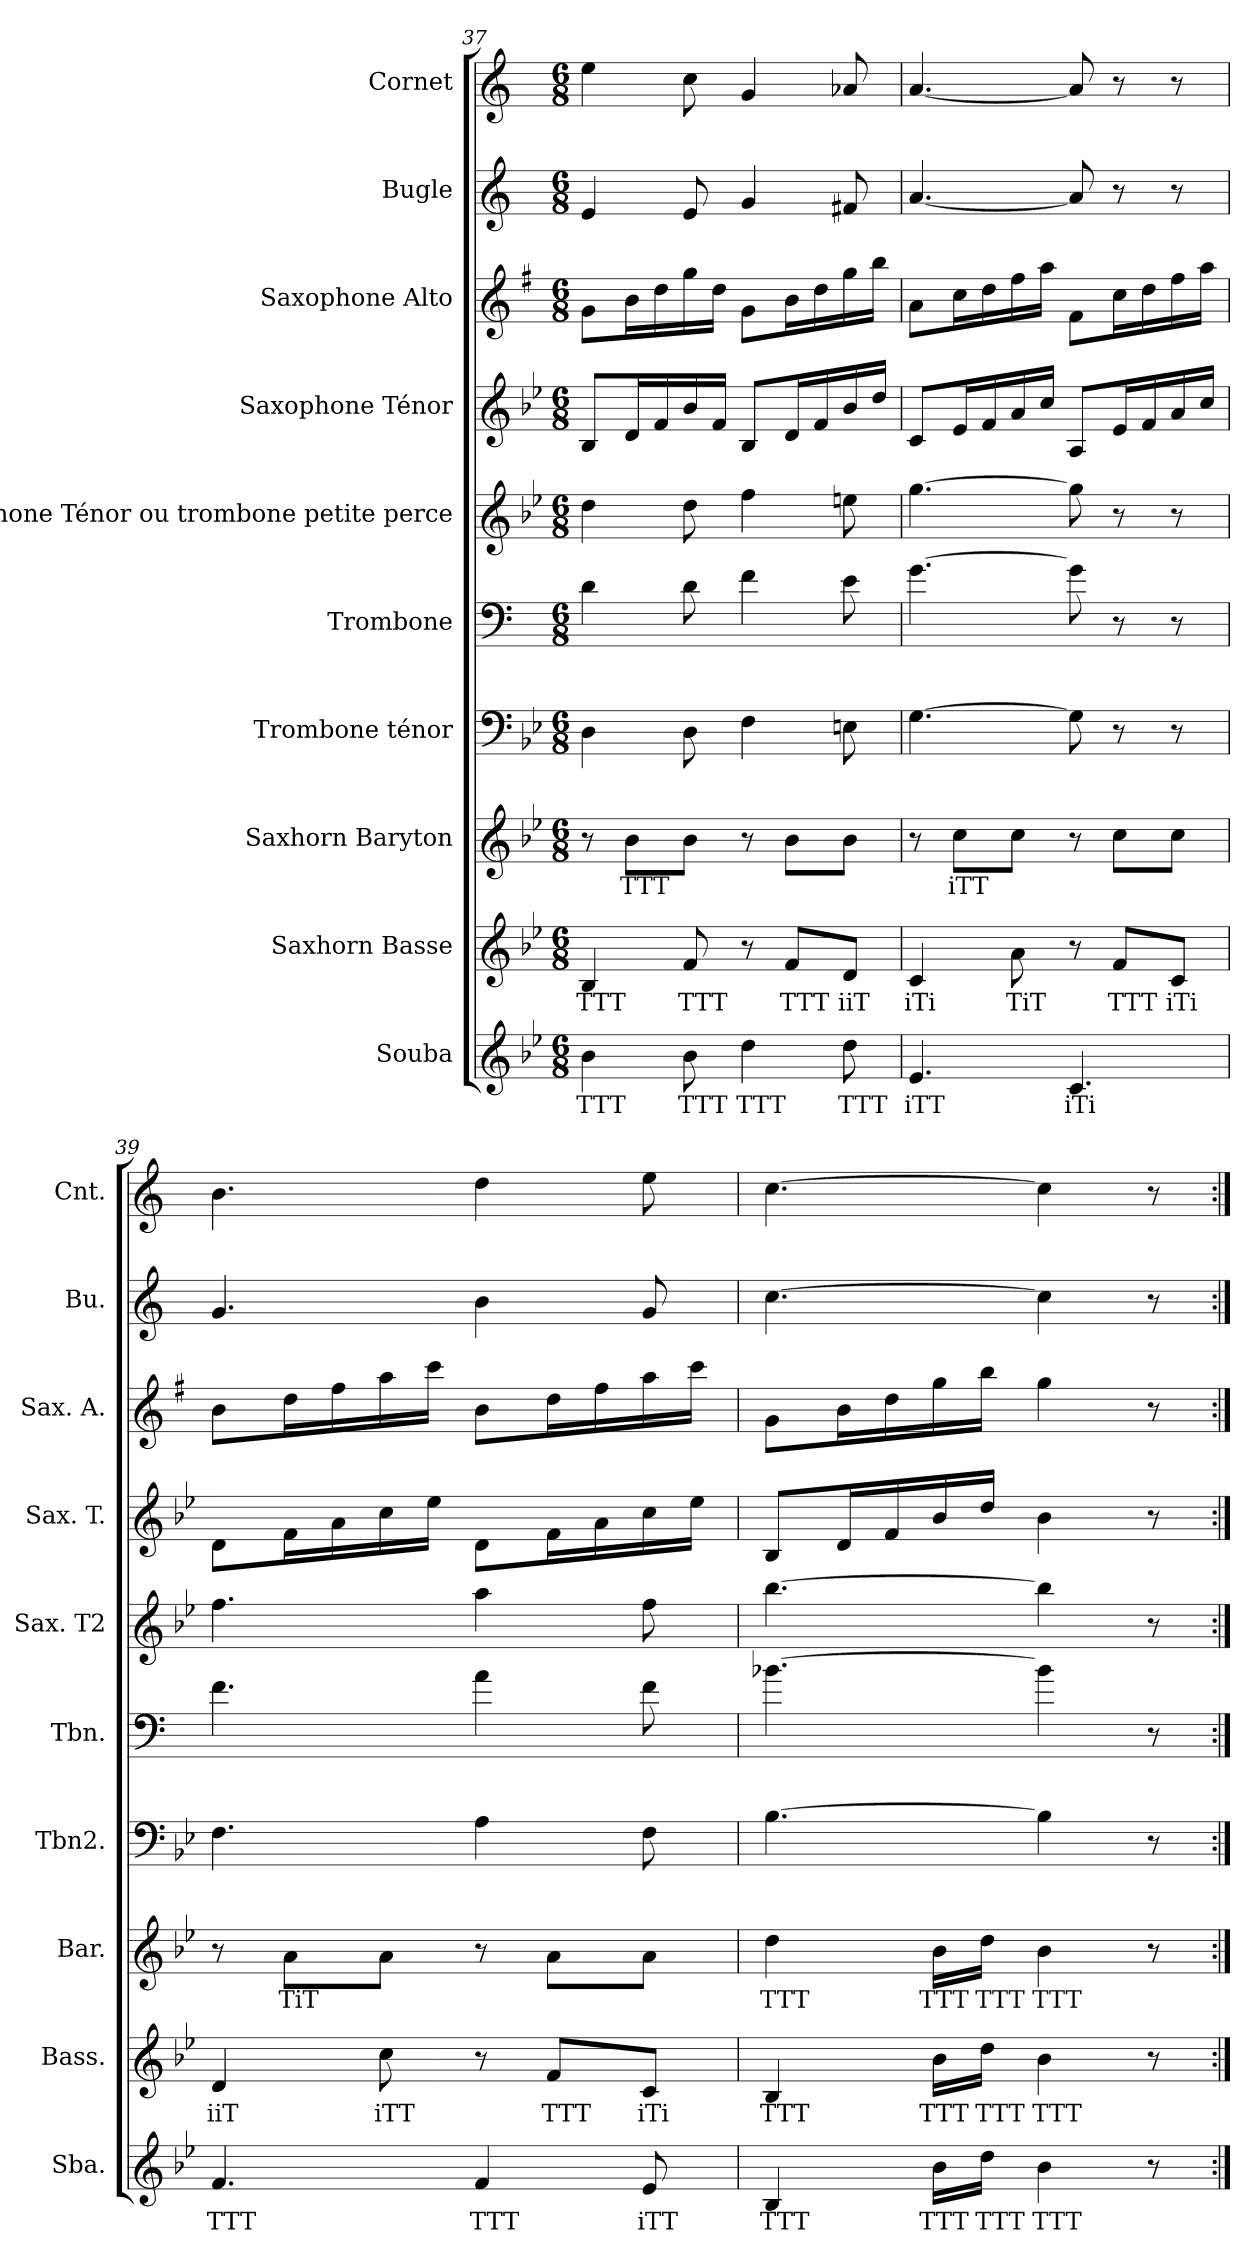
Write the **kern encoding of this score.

**kern	**text	**kern	**text	**kern	**text	**kern	**kern	**kern	**kern	**kern	**kern	**kern
*part10	*part10	*part9	*part9	*part8	*part8	*part7	*part6	*part5	*part4	*part3	*part2	*part1
*staff10	*staff10	*staff9	*staff9	*staff8	*staff8	*staff7	*staff6	*staff5	*staff4	*staff3	*staff2	*staff1
*I"Souba	*	*I"Saxhorn Basse	*	*I"Saxhorn Baryton	*	*I"Trombone ténor	*I"Trombone	*I"Saxophone Ténor ou trombone petite perce	*I"Saxophone Ténor	*I"Saxophone Alto	*I"Bugle	*I"Cornet
*I'Sba.	*	*I'Bass.	*	*I'Bar.	*	*I'Tbn2.	*I'Tbn.	*I'Sax. T2	*I'Sax. T.	*I'Sax. A.	*I'Bu.	*I'Cnt.
!!LO:PB:g=z
*clefG2	*	*clefG2	*	*clefG2	*	*clefF4	*clefF4	*clefG2	*clefG2	*clefG2	*clefG2	*clefG2
*ITrd15c26	*	*ITrd8c14	*	*ITrd8c14	*	*	*	*ITrd8c14	*ITrd8c14	*ITrd5c9	*ITrd1c2	*ITrd1c2
*k[b-e-]	*	*k[b-e-]	*	*k[b-e-]	*	*k[b-e-]	*k[]	*k[b-e-]	*k[b-e-]	*k[b-e-]	*k[b-e-]	*k[b-e-]
*M6/8	*	*M6/8	*	*M6/8	*	*M6/8	*M6/8	*M6/8	*M6/8	*M6/8	*M6/8	*M6/8
=37	=37	=37	=37	=37	=37	=37	=37	=37	=37	=37	=37	=37
!	!LO:LY:b	!	!LO:LY:b	!	!	!	!	!	!	!	!	!
4BB-\	TTT	4BB-/	TTT	8r	.	4D\	4d\	4d\	8BB-/L	8B-\L	4d/	4dd\
!	!	!	!	!	!LO:LY:b	!	!	!	!	!	!	!
.	.	.	.	8B-\L	TTT	.	.	.	16D/L	16d\L	.	.
.	.	.	.	.	.	.	.	.	16F/	16f\	.	.
!	!LO:LY:b	!	!LO:LY:b	!	!	!	!	!	!	!	!	!
8BB-\	TTT	8F/	TTT	8B-\J	.	8D\	8d\	8d\	16B-/	16b-\	8d/	8b-\
.	.	.	.	.	.	.	.	.	16F/JJ	16f\JJ	.	.
!	!LO:LY:b	!	!	!	!	!	!	!	!	!	!	!
4D\	TTT	8r	.	8r	.	4F\	4f\	4f\	8BB-/L	8B-\L	4f/	4f/
!	!	!	!LO:LY:b	!	!	!	!	!	!	!	!	!
.	.	8F/L	TTT	8B-\L	.	.	.	.	16D/L	16d\L	.	.
.	.	.	.	.	.	.	.	.	16F/	16f\	.	.
!	!LO:LY:b	!	!LO:LY:b	!	!	!	!	!	!	!	!	!
8D\	TTT	8D/J	iiT	8B-\J	.	8En\	8e\	8en\	16B-/	16b-\	8en/	8g-X/
.	.	.	.	.	.	.	.	.	16d/JJ	16dd\JJ	.	.
=38	=38	=38	=38	=38	=38	=38	=38	=38	=38	=38	=38	=38
!	!LO:LY:b	!	!LO:LY:b	!	!	!	!	!	!	!	!	!
4.EE-/	iTT	4C/	iTi	8r	.	[4.G\	[4.g\	[4.g\	8C/L	8c\L	[4.g/	[4.g/
!	!	!	!	!	!LO:LY:b	!	!	!	!	!	!	!
.	.	.	.	8c\L	iTT	.	.	.	16E-/L	16e-\L	.	.
.	.	.	.	.	.	.	.	.	16F/	16f\	.	.
!	!	!	!LO:LY:b	!	!	!	!	!	!	!	!	!
.	.	8A\	TiT	8c\J	.	.	.	.	16A/	16a\	.	.
.	.	.	.	.	.	.	.	.	16c/JJ	16cc\JJ	.	.
!	!LO:LY:b	!	!	!	!	!	!	!	!	!	!	!
4.CC/	iTi	8r	.	8r	.	8G\]	8g\]	8g\]	8AA/L	8A\L	8g/]	8g/]
!	!	!	!LO:LY:b	!	!	!	!	!	!	!	!	!
.	.	8F/L	TTT	8c\L	.	8r	8r	8r	16E-/L	16e-\L	8r	8r
.	.	.	.	.	.	.	.	.	16F/	16f\	.	.
!	!	!	!LO:LY:b	!	!	!	!	!	!	!	!	!
.	.	8C/J	iTi	8c\J	.	8r	8r	8r	16A/	16a\	8r	8r
.	.	.	.	.	.	.	.	.	16c/JJ	16cc\JJ	.	.
=39	=39	=39	=39	=39	=39	=39	=39	=39	=39	=39	=39	=39
!	!LO:LY:b	!	!LO:LY:b	!	!	!	!	!	!	!	!	!
4.FF/	TTT	4D/	iiT	8r	.	4.F\	4.f\	4.f\	8D\L	8d\L	4.f/	4.a\
!	!	!	!	!	!LO:LY:b	!	!	!	!	!	!	!
.	.	.	.	8A\L	TiT	.	.	.	16F\L	16f\L	.	.
.	.	.	.	.	.	.	.	.	16A\	16a\	.	.
!	!	!	!LO:LY:b	!	!	!	!	!	!	!	!	!
.	.	8c\	iTT	8A\J	.	.	.	.	16c\	16cc\	.	.
.	.	.	.	.	.	.	.	.	16e-\JJ	16ee-\JJ	.	.
!	!LO:LY:b	!	!	!	!	!	!	!	!	!	!	!
4FF/	TTT	8r	.	8r	.	4A\	4a\	4a\	8D\L	8d\L	4a\	4cc\
!	!	!	!LO:LY:b	!	!	!	!	!	!	!	!	!
.	.	8F/L	TTT	8A\L	.	.	.	.	16F\L	16f\L	.	.
.	.	.	.	.	.	.	.	.	16A\	16a\	.	.
!	!LO:LY:b	!	!LO:LY:b	!	!	!	!	!	!	!	!	!
8EE-/	iTT	8C/J	iTi	8A\J	.	8F\	8f\	8f\	16c\	16cc\	8f/	8dd\
.	.	.	.	.	.	.	.	.	16e-\JJ	16ee-\JJ	.	.
!!LO:PB:g=z
=40	=40	=40	=40	=40	=40	=40	=40	=40	=40	=40	=40	=40
!	!LO:LY:b	!	!LO:LY:b	!	!LO:LY:b	!	!	!	!	!	!	!
4BBB-/	TTT	4BB-/	TTT	4d\	TTT	[4.B-\	[4.b-X\	[4.b-\	8BB-/L	8B-\L	[4.b-\	[4.b-\
.	.	.	.	.	.	.	.	.	16D/L	16d\L	.	.
.	.	.	.	.	.	.	.	.	16F/	16f\	.	.
!	!LO:LY:b	!	!LO:LY:b	!	!LO:LY:b	!	!	!	!	!	!	!
16BB-\LL	TTT	16B-\LL	TTT	16B-\LL	TTT	.	.	.	16B-/	16b-\	.	.
!	!LO:LY:b	!	!LO:LY:b	!	!LO:LY:b	!	!	!	!	!	!	!
16D\JJ	TTT	16d\JJ	TTT	16d\JJ	TTT	.	.	.	16d/JJ	16dd\JJ	.	.
!	!LO:LY:b	!	!LO:LY:b	!	!LO:LY:b	!	!	!	!	!	!	!
4BB-\	TTT	4B-\	TTT	4B-\	TTT	4B-\]	4b-\]	4b-\]	4B-\	4b-\	4b-\]	4b-\]
8r	.	8r	.	8r	.	8r	8r	8r	8r	8r	8r	8r
=:|!	=:|!	=:|!	=:|!	=:|!	=:|!	=:|!	=:|!	=:|!	=:|!	=:|!	=:|!	=:|!
*-	*-	*-	*-	*-	*-	*-	*-	*-	*-	*-	*-	*-
